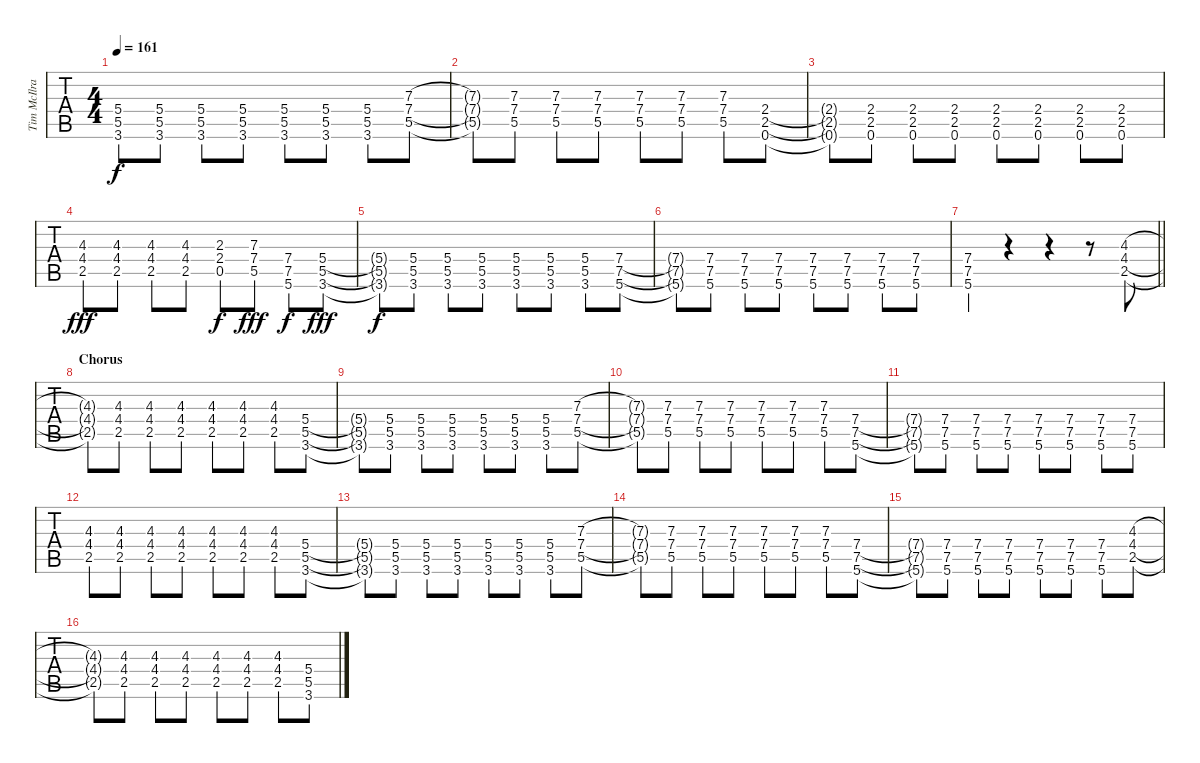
\track ("Tim McIlrath - Guitar One" "Tim McIlra") {instrument distortionguitar}
\staff {tabs}
\tuning (Eb4 Bb3 Gb3 Db3 Ab2 Eb2) {hide}
\ts (4 4)
\tempo 161
\clef g2
\ks db
(5.4{t} 5.5{t} 3.6{t}).8{dy f} (5.4 5.5 3.6).8 (5.4 5.5 3.6).8 (5.4 5.5 3.6).8 (5.4 5.5 3.6).8 (5.4 5.5 3.6).8 (5.4 5.5 3.6).8 (7.3 7.4 5.5).8 |
(7.3{t} 7.4{t} 5.5{t}).8 (7.3 7.4 5.5).8 (7.3 7.4 5.5).8 (7.3 7.4 5.5).8 (7.3 7.4 5.5).8 (7.3 7.4 5.5).8 (7.3 7.4 5.5).8 (2.4 2.5 0.6).8 |
(2.4{t} 2.5{t} 0.6{t}).8 (2.4 2.5 0.6).8 (2.4 2.5 0.6).8 (2.4 2.5 0.6).8 (2.4 2.5 0.6).8 (2.4 2.5 0.6).8 (2.4 2.5 0.6).8 (2.4 2.5 0.6).8 |
(4.3 4.4 2.5).8{dy fff} (4.3 4.4 2.5).8 (4.3 4.4 2.5).8 (4.3 4.4 2.5).8 (2.3 2.4 0.5).8{dy f} (7.3 7.4 5.5).8{dy fff} (7.4 7.5 5.6).8{dy f} (5.4 5.5 3.6).8{dy fff} |
(5.4{t} 5.5{t} 3.6{t}).8{dy f} (5.4 5.5 3.6).8 (5.4 5.5 3.6).8 (5.4 5.5 3.6).8 (5.4 5.5 3.6).8 (5.4 5.5 3.6).8 (5.4 5.5 3.6).8 (7.4 7.5 5.6).8 |
(7.4{t} 7.5{t} 5.6{t}).8 (7.4 7.5 5.6).8 (7.4 7.5 5.6).8 (7.4 7.5 5.6).8 (7.4 7.5 5.6).8 (7.4 7.5 5.6).8 (7.4 7.5 5.6).8 (7.4 7.5 5.6).8 |
\barLineRight lightlight
(7.4 7.5 5.6).4 r.4 r.4 r.8 (4.3 4.4 2.5).8 |
\section ("" "Chorus")
(4.3{t} 4.4{t} 2.5{t}).8 (4.3 4.4 2.5).8 (4.3 4.4 2.5).8 (4.3 4.4 2.5).8 (4.3 4.4 2.5).8 (4.3 4.4 2.5).8 (4.3 4.4 2.5).8 (5.4 5.5 3.6).8 |
(5.4{t} 5.5{t} 3.6{t}).8 (5.4 5.5 3.6).8 (5.4 5.5 3.6).8 (5.4 5.5 3.6).8 (5.4 5.5 3.6).8 (5.4 5.5 3.6).8 (5.4 5.5 3.6).8 (7.3 7.4 5.5).8 |
(7.3{t} 7.4{t} 5.5{t}).8 (7.3 7.4 5.5).8 (7.3 7.4 5.5).8 (7.3 7.4 5.5).8 (7.3 7.4 5.5).8 (7.3 7.4 5.5).8 (7.3 7.4 5.5).8 (7.4 7.5 5.6).8 |
(7.4{t} 7.5{t} 5.6{t}).8 (7.4 7.5 5.6).8 (7.4 7.5 5.6).8 (7.4 7.5 5.6).8 (7.4 7.5 5.6).8 (7.4 7.5 5.6).8 (7.4 7.5 5.6).8 (7.4 7.5 5.6).8 |
(4.3 4.4 2.5).8 (4.3 4.4 2.5).8 (4.3 4.4 2.5).8 (4.3 4.4 2.5).8 (4.3 4.4 2.5).8 (4.3 4.4 2.5).8 (4.3 4.4 2.5).8 (5.4 5.5 3.6).8 |
(5.4{t} 5.5{t} 3.6{t}).8 (5.4 5.5 3.6).8 (5.4 5.5 3.6).8 (5.4 5.5 3.6).8 (5.4 5.5 3.6).8 (5.4 5.5 3.6).8 (5.4 5.5 3.6).8 (7.3 7.4 5.5).8 |
(7.3{t} 7.4{t} 5.5{t}).8 (7.3 7.4 5.5).8 (7.3 7.4 5.5).8 (7.3 7.4 5.5).8 (7.3 7.4 5.5).8 (7.3 7.4 5.5).8 (7.3 7.4 5.5).8 (7.4 7.5 5.6).8 |
(7.4{t} 7.5{t} 5.6{t}).8 (7.4 7.5 5.6).8 (7.4 7.5 5.6).8 (7.4 7.5 5.6).8 (7.4 7.5 5.6).8 (7.4 7.5 5.6).8 (7.4 7.5 5.6).8 (4.3 4.4 2.5).8 |
(4.3{t} 4.4{t} 2.5{t}).8 (4.3 4.4 2.5).8 (4.3 4.4 2.5).8 (4.3 4.4 2.5).8 (4.3 4.4 2.5).8 (4.3 4.4 2.5).8 (4.3 4.4 2.5).8 (5.4 5.5 3.6).8
